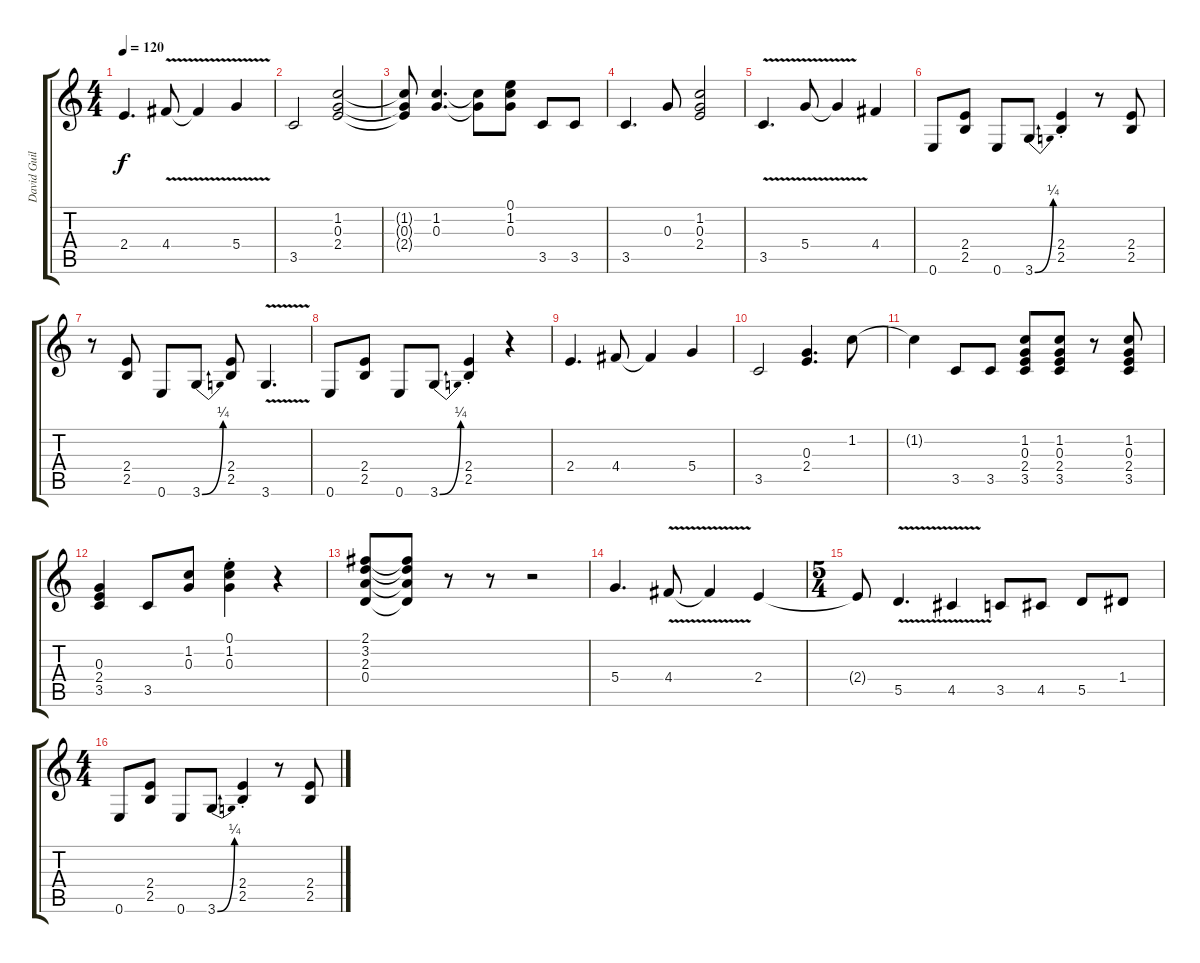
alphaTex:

\track ("David Guilmour" "David Guil") {instrument electricguitarjazz}
\staff {score tabs}
\tuning (E4 B3 G3 D3 A2 E2) {hide}
\ts (4 4)
\tempo 120
\clef g2
\ks c
2.4.4{d dy f} 4.4{v}.8 4.4{t}.4 5.4{v}.4 |
3.5.2 (1.2 0.3 2.4).2 |
(1.2{t} 0.3{t} 2.4{t}).8 (1.2 0.3).4{d} (1.2{t} 0.3{t}).8 (0.1 1.2 0.3).8 3.5.8 3.5.8 |
3.5.4{d} 0.3.8 (1.2 0.3 2.4).2 |
3.5{v}.4{d} 5.4{v}.8 5.4{t}.4 4.4.4 |
0.6.8 (2.4 2.5).8 0.6.8 3.6{be (bend 0 0 60 1)}.8 (2.4{st} 2.5{st}).4 r.8 (2.4 2.5).8 |
r.8 (2.4 2.5).8 0.6.8 3.6{be (bend 0 0 60 1)}.8 (2.4 2.5).8 3.6{v}.4{d} |
0.6.8 (2.4 2.5).8 0.6.8 3.6{be (bend 0 0 60 1)}.8 (2.4{st} 2.5{st}).4 r.4 |
2.4.4{d} 4.4.8 4.4{t}.4 5.4.4 |
3.5.2 (0.3 2.4).4{d} 1.2.8 |
1.2{t}.4 3.5.8 3.5.8 (1.2 0.3 2.4 3.5).8 (1.2 0.3 2.4 3.5).8 r.8 (1.2 0.3 2.4 3.5).8 |
(0.3 2.4 3.5).4 3.5.8 (1.2 0.3).8 (0.1{st} 1.2{st} 0.3{st}).4 r.4 |
(2.1 3.2 2.3 0.4).8 (2.1{t} 3.2{t} 2.3{t} 0.4{t}).8 r.8 r.8 r.2 |
5.4.4{d} 4.4{v}.8 4.4{t}.4 2.4.4 |
\ts (5 4)
2.4{t}.8 5.5{v}.4{d} 4.5{v}.4 3.5.8 4.5.8 5.5.8 1.4.8 |
\ts (4 4)
0.6.8 (2.4 2.5).8 0.6.8 3.6{be (bend 0 0 60 1)}.8 (2.4{st} 2.5{st}).4 r.8 (2.4 2.5).8
